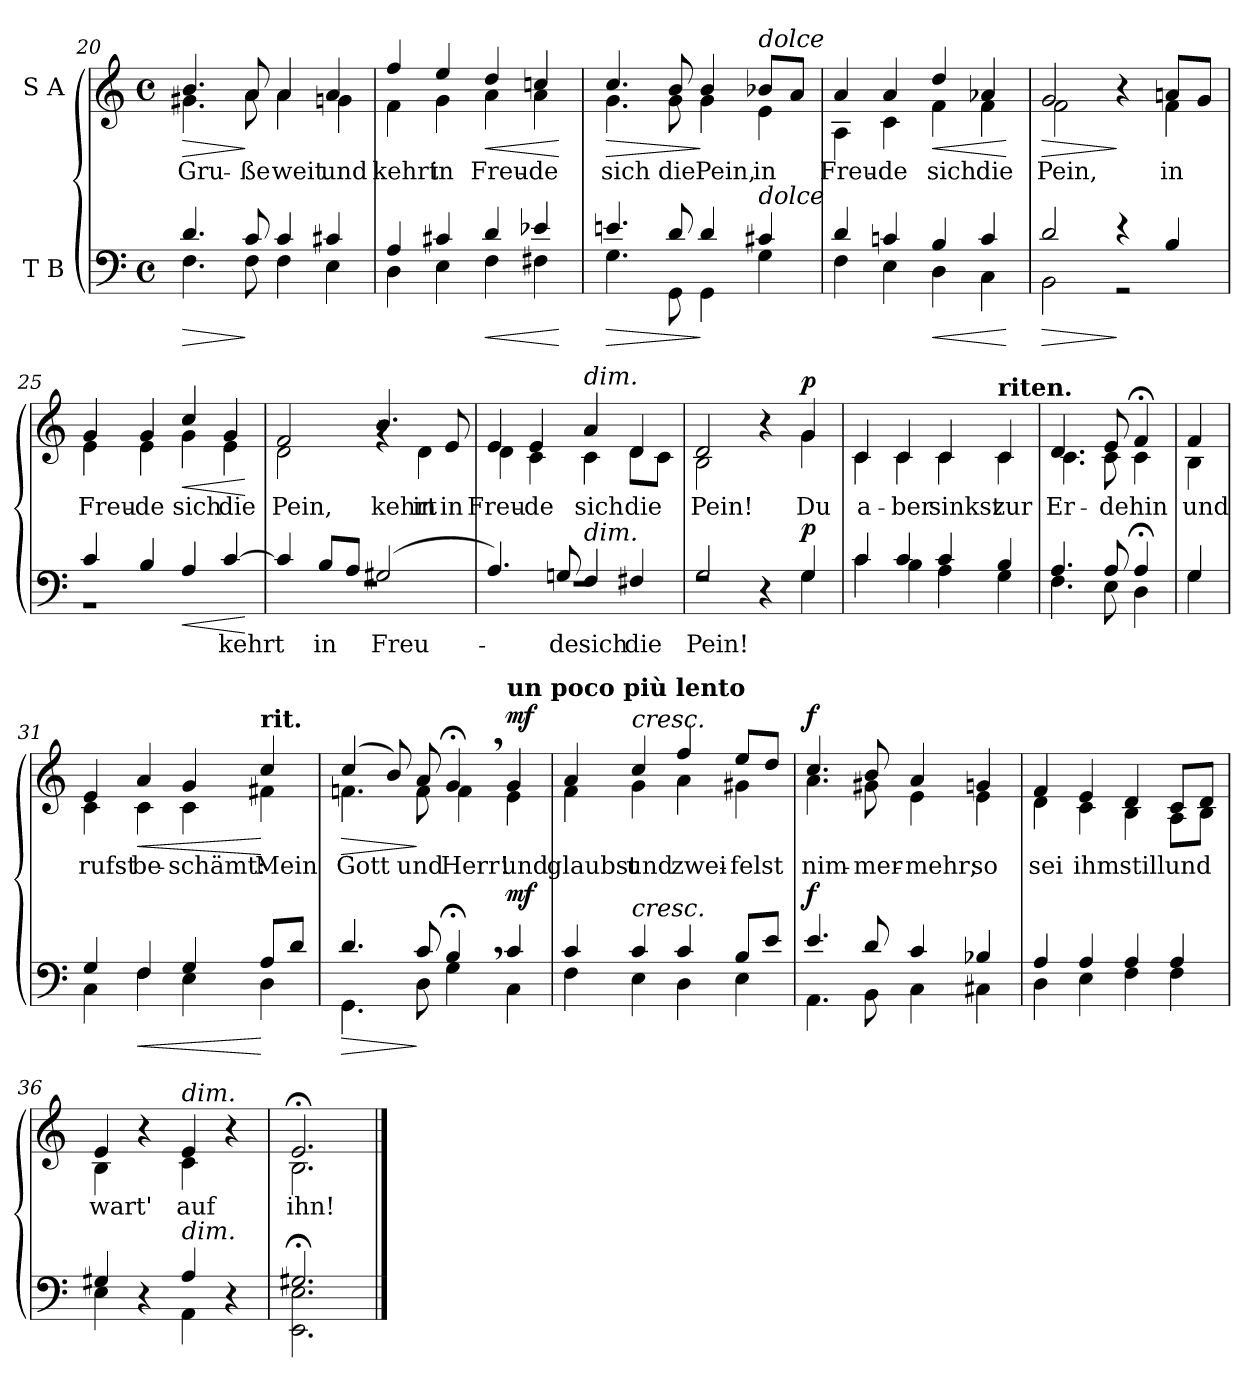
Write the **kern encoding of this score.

**kern	**text	**dynam	**kern	**text	**dynam
*part2	*part2	*part2	*part1	*part1	*part1
*staff2	*staff2	*staff2	*staff1	*staff1	*staff1
*I"T B	*	*	*I"S A	*	*
*clefF4	*	*	*clefG2	*	*
*k[]	*	*	*k[]	*	*
*M4/4	*	*	*M4/4	*	*
*met(c)	*	*	*met(c)	*	*
=20	=20	=20	=20	=20	=20
!	!	!LO:HP:b	!	!LO:LY:b	!LO:HP:b
*^	*	*	*^	*	*
4.d/	4.F\	.	>	4.b/	4.g#X\	Gru-	>
!	!	!	!	!	!	!LO:LY:b	!
8c/	8F\	.	]	8a/	8a\	-ße	]
!	!	!	!	!	!	!LO:LY:b	!
4c/	4F\	.	.	4a/	4a\	weit	.
!	!	!	!	!	!	!LO:LY:b	!
4c#X/	4E\	.	.	4a/	4gn\	und	.
=21	=21	=21	=21	=21	=21	=21	=21
!	!	!	!	!	!	!LO:LY:b	!
4A/	4D\	.	.	4ff/	4f\	kehrt	.
!	!	!	!	!	!	!LO:LY:b	!
4c#X/	4E\	.	.	4ee/	4g\	in	.
!	!	!	!LO:HP:b	!	!	!LO:LY:b	!LO:HP:b
4d/	4F\	.	<	4dd/	4a\	Freu-	<
!	!	!	!	!	!	!LO:LY:b	!
4e-X/	4F#X\	.	.	4ccn/	4a\	-de	.
*v	*v	*	*	*	*	*	*
*	*	*	*v	*v	*	*
.	.	[	.	.	[
!!LO:LB:g=z
=22	=22	=22	=22	=22	=22
!	!	!LO:HP:b	!	!LO:LY:b	!LO:HP:b
*^	*	*	*^	*	*
4.en/	4.G\	.	>	4.cc/	4.g\	sich	>
!	!	!	!	!	!	!LO:LY:b	!
8d/	8GG\	.	.	8b/	8g\	die	.
!	!	!	!	!	!	!LO:LY:b	!
4d/	4GG\	.	]	4b/	4g\	Pein,	]
!	!	!	!	!LO:TX:a:i:t=dolce	!	!	!
!LO:TX:a:i:t=dolce	!	!	!	!	!	!	!
!	!	!	!	!	!	!LO:LY:b	!
4c#X/	4G\	.	.	8b-X/L	4e\	in	.
.	.	.	.	8a/J	.	.	.
=23	=23	=23	=23	=23	=23	=23	=23
!	!	!	!	!	!	!LO:LY:b	!
4d/	4F\	.	.	4a/	4A\	Freu-	.
!	!	!	!	!	!	!LO:LY:b	!
4cn/	4E\	.	.	4a/	4c\	-de	.
!	!	!	!LO:HP:b	!	!	!LO:LY:b	!LO:HP:b
4B/	4D\	.	<	4dd/	4f\	sich	<
!	!	!	!	!	!	!LO:LY:b	!
4c/	4C\	.	.	4a-X/	4f\	die	.
*v	*v	*	*	*	*	*	*
*	*	*	*v	*v	*	*
.	.	[	.	.	[
=24	=24	=24	=24	=24	=24
!	!	!LO:HP:b	!	!LO:LY:b	!LO:HP:b
*^	*	*	*^	*	*
2d/	2BB\	.	>	2g/	2f\	Pein,	>
4r	2r	.	]	4r	4ryy	.	]
!	!	!	!	!	!	!LO:LY:b	!
4B/	.	.	.	8an/L	4f\	in	.
.	.	.	.	8g/J	.	.	.
=25	=25	=25	=25	=25	=25	=25	=25
!	!	!	!	!	!	!LO:LY:b	!
4c/	1r	.	.	4g/	4e\	Freu-	.
!	!	!	!	!	!	!LO:LY:b	!
4B/	.	.	.	4g/	4e\	-de	.
!	!	!	!LO:HP:b	!	!	!LO:LY:b	!LO:HP:b
4A/	.	.	<	4cc/	4g\	sich	<
!	!	!LO:LY:b	!	!	!	!LO:LY:b	!
[4c/	.	kehrt	.	4g/	4e\	die	.
*v	*v	*	*	*	*	*	*
*	*	*	*v	*v	*	*
.	.	[	.	.	[
!!LO:LB:g=z
=26	=26	=26	=26	=26	=26
*^	*	*	*	*	*
!	!	!	!	!	!LO:LY:b	!
*	*	*	*	*^	*	*
4c/]	1rF	.	.	2f/	2d\	Pein,	.
!	!	!LO:LY:b	!	!	!	!	!
8B/L	.	in	.	.	.	.	.
8A/J	.	.	.	.	.	.	.
!	!	!LO:LY:b	!	!	!	!LO:LY:b	!
(2G#X/	.	Freu-	.	4.b/	4rg	kehrt	.
!	!	!	!	!	!	!LO:LY:b	!
.	.	.	.	.	4d\	in	.
!	!	!	!	!	!	!LO:LY:b	!
.	.	.	.	8e/	.	in	.
=27	=27	=27	=27	=27	=27	=27	=27
!	!	!	!	!	!	!LO:LY:b	!
4.A/)	1rF	.	.	4e/	4d\	Freu-	.
!	!	!	!	!	!	!LO:LY:b	!
.	.	.	.	4e/	4c\	-de	.
!	!	!LO:LY:b	!	!	!	!	!
8Gn/	.	-de	.	.	.	.	.
!	!	!	!	!LO:TX:a:i:t=dim.	!	!	!
!LO:TX:a:i:t=dim.	!	!	!	!	!	!	!
!	!	!LO:LY:b	!	!	!	!LO:LY:b	!
4F/	.	sich	.	4a/	4c\	sich	.
!	!	!LO:LY:b	!	!	!	!LO:LY:b	!
4F#X/	.	die	.	4d/	8d\L	die	.
.	.	.	.	.	8c\J	.	.
=28	=28	=28	=28	=28	=28	=28	=28
!	!	!LO:LY:b	!	!	!	!LO:LY:b	!
2G/	2rF	Pein!	.	2d/	2B\	Pein!	.
4r	4ryy	.	.	4r	4ryy	.	.
!	!	!	!LO:DY:a	!	!	!LO:LY:b	!LO:DY:a
4G/	4G\	.	p	4g/	4g\	Du	p
=29	=29	=29	=29	=29	=29	=29	=29
!	!	!	!	!	!	!LO:LY:b	!
4c/	4c\	.	.	4c/	4c\	a-	.
!	!	!	!	!	!	!LO:LY:b	!
4c/	4B\	.	.	4c/	4c\	-ber	.
!	!	!	!	!	!	!LO:LY:b	!
4c/	4A\	.	.	4c/	4c\	sinkst	.
!	!	!	!	!LO:TX:a:B:t=riten.	!	!	!
!	!	!	!	!	!	!LO:LY:b	!
4B/	4G\	.	.	4c/	4c\	zur	.
=30	=30	=30	=30	=30	=30	=30	=30
!	!	!	!	!	!	!LO:LY:b	!
4.A/	4.F\	.	.	4.d/	4.c\	Er-	.
!	!	!	!	!	!	!LO:LY:b	!
8A/	8E\	.	.	8e/	8c\	-de	.
!	!	!	!	!	!	!LO:LY:b	!
4A;</	4D\	.	.	4f;</	4c\	hin	.
!!LO:LB:g=z	!!
=30X1	=30X1	=30X1	=30X1	=30X1	=30X1	=30X1	=30X1
!	!	!	!	!	!	!LO:LY:b	!
4G/	4G\	.	.	4f/	4B\	und	.
=31	=31	=31	=31	=31	=31	=31	=31
!	!	!	!	!	!	!LO:LY:b	!
4G/	4C\	.	.	4e/	4c\	rufst	.
!	!	!	!LO:HP:b	!	!	!LO:LY:b	!LO:HP:b
4F/	4F\	.	<	4a/	4c\	be-	<
!	!	!	!	!	!	!LO:LY:b	!
4G/	4E\	.	.	4g/	4c\	-schämt:	.
!	!	!	!	!LO:TX:a:B:t=rit.	!	!	!
!	!	!	!	!	!	!LO:LY:b	!
8A/L	4D\	.	[	4cc/	4f#X\	Mein	[
8d/J	.	.	.	.	.	.	.
=32	=32	=32	=32	=32	=32	=32	=32
!	!	!	!LO:HP:b	!	!	!LO:LY:b	!LO:HP:b
4.d/	4.GG\	.	>	(4cc/	4.fn\	Gott	>
.	.	.	.	8b/)	.	.	.
!	!	!	!	!	!	!LO:LY:b	!
8c/	8D\	.	]	8a/	8f\	und	]
!	!	!	!	!	!	!LO:LY:b	!
4B;<,/	4G\	.	.	4g;<,/	4f\	Herr!	.
!	!	!	!	!LO:TX:a:B:t=un poco più lento	!	!	!
!	!	!	!LO:DY:a	!	!	!LO:LY:b	!LO:DY:a
4c/	4C\	.	mf	4g/	4e\	und	mf
=33	=33	=33	=33	=33	=33	=33	=33
!	!	!	!	!	!	!LO:LY:b	!
4c/	4F\	.	.	4a/	4f\	glaubst	.
!	!	!	!	!LO:TX:a:i:t=cresc.	!	!	!
!LO:TX:a:i:t=cresc.	!	!	!	!	!	!	!
!	!	!	!	!	!	!LO:LY:b	!
4c/	4E\	.	.	4cc/	4g\	und	.
!	!	!	!	!	!	!LO:LY:b	!
4c/	4D\	.	.	4ff/	4a\	zwei-	.
!	!	!	!	!	!	!LO:LY:b	!
8B/L	4E\	.	.	8ee/L	4g#X\	-felst	.
8e/J	.	.	.	8dd/J	.	.	.
!!LO:LB:g=z	!!
=34	=34	=34	=34	=34	=34	=34	=34
!	!	!	!LO:DY:a	!	!	!LO:LY:b	!LO:DY:a
4.e/	4.AA\	.	f	4.cc/	4.a\	nim-	f
!	!	!	!	!	!	!LO:LY:b	!
8d/	8BB\	.	.	8b/	8g#X\	-mer-	.
!	!	!	!	!	!	!LO:LY:b	!
4c/	4C\	.	.	4a/	4e\	-mehr;	.
!	!	!	!	!	!	!LO:LY:b	!
4B-X/	4C#X\	.	.	4gn/	4e\	so	.
=35	=35	=35	=35	=35	=35	=35	=35
!	!	!	!	!	!	!LO:LY:b	!
4A/	4D\	.	.	4f/	4d\	sei	.
!	!	!	!	!	!	!LO:LY:b	!
4A/	4E\	.	.	4e/	4c\	ihm	.
!	!	!	!	!	!	!LO:LY:b	!
4A/	4F\	.	.	4d/	4B\	still	.
!	!	!	!	!	!	!LO:LY:b	!
4A/	4F\	.	.	8c/L	8A\L	und	.
.	.	.	.	8d/J	8B\J	.	.
=36	=36	=36	=36	=36	=36	=36	=36
!	!	!	!	!	!	!LO:LY:b	!
4G#X/	4E\	.	.	4e/	4B\	wart'	.
4r	4ryy	.	.	4r	4ryy	.	.
!	!	!	!	!LO:TX:a:i:t=dim.	!	!	!
!LO:TX:a:i:t=dim.	!	!	!	!	!	!	!
!	!	!	!	!	!	!LO:LY:b	!
4A/	4AA\	.	.	4e/	4c\	auf	.
4r	4ryy	.	.	4r	4ryy	.	.
=37	=37	=37	=37	=37	=37	=37	=37
!	!	!	!	!	!	!LO:LY:b	!
2.G#X;</	2.EE\ 2.E\	.	.	2.e;</	2.B\	ihn!	.
*v	*v	*	*	*	*	*	*
*	*	*	*v	*v	*	*
==	==	==	==	==	==
*-	*-	*-	*-	*-	*-
